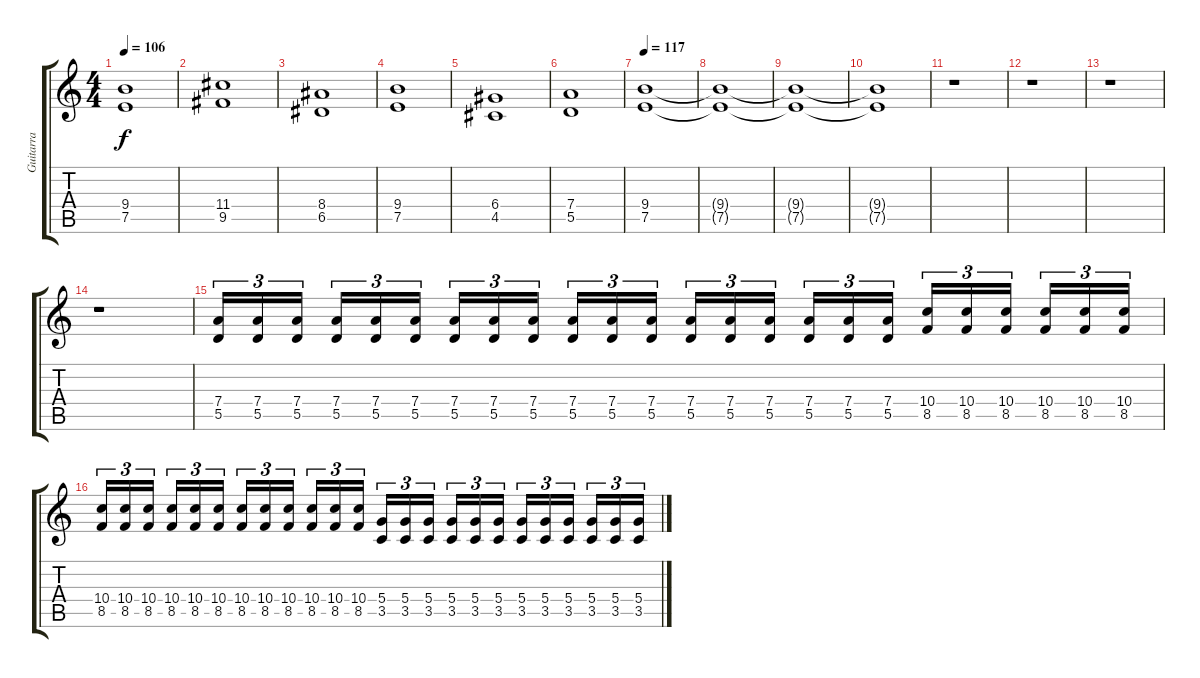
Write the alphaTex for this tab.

\track ("Guitarra" "Guitarra") {instrument distortionguitar}
\staff {score tabs}
\tuning (E4 B3 G3 D3 A2 E2) {hide}
\ts (4 4)
\tempo 106
\clef g2
\ks c
(9.4 7.5).1{dy f} |
(11.4 9.5).1 |
(8.4 6.5).1 |
(9.4 7.5).1 |
(6.4 4.5).1 |
(7.4 5.5).1 |
\tempo 117
(9.4 7.5).1 |
(9.4{t} 7.5{t}).1 |
(9.4{t} 7.5{t}).1{volume 0} |
(9.4{t} 7.5{t}).1 |
r.1 |
r.1 |
r.1 |
r.1{volume 16} |
(7.4 5.5).16{tu (3 2)} (7.4 5.5).16{tu (3 2)} (7.4 5.5).16{tu (3 2)} (7.4 5.5).16{tu (3 2)} (7.4 5.5).16{tu (3 2)} (7.4 5.5).16{tu (3 2)} (7.4 5.5).16{tu (3 2)} (7.4 5.5).16{tu (3 2)} (7.4 5.5).16{tu (3 2)} (7.4 5.5).16{tu (3 2)} (7.4 5.5).16{tu (3 2)} (7.4 5.5).16{tu (3 2)} (7.4 5.5).16{tu (3 2)} (7.4 5.5).16{tu (3 2)} (7.4 5.5).16{tu (3 2)} (7.4 5.5).16{tu (3 2)} (7.4 5.5).16{tu (3 2)} (7.4 5.5).16{tu (3 2)} (10.4 8.5).16{tu (3 2)} (10.4 8.5).16{tu (3 2)} (10.4 8.5).16{tu (3 2)} (10.4 8.5).16{tu (3 2)} (10.4 8.5).16{tu (3 2)} (10.4 8.5).16{tu (3 2)} |
(10.4 8.5).16{tu (3 2)} (10.4 8.5).16{tu (3 2)} (10.4 8.5).16{tu (3 2)} (10.4 8.5).16{tu (3 2)} (10.4 8.5).16{tu (3 2)} (10.4 8.5).16{tu (3 2)} (10.4 8.5).16{tu (3 2)} (10.4 8.5).16{tu (3 2)} (10.4 8.5).16{tu (3 2)} (10.4 8.5).16{tu (3 2)} (10.4 8.5).16{tu (3 2)} (10.4 8.5).16{tu (3 2)} (5.4 3.5).16{tu (3 2)} (5.4 3.5).16{tu (3 2)} (5.4 3.5).16{tu (3 2)} (5.4 3.5).16{tu (3 2)} (5.4 3.5).16{tu (3 2)} (5.4 3.5).16{tu (3 2)} (5.4 3.5).16{tu (3 2)} (5.4 3.5).16{tu (3 2)} (5.4 3.5).16{tu (3 2)} (5.4 3.5).16{tu (3 2)} (5.4 3.5).16{tu (3 2)} (5.4 3.5).16{tu (3 2)}
